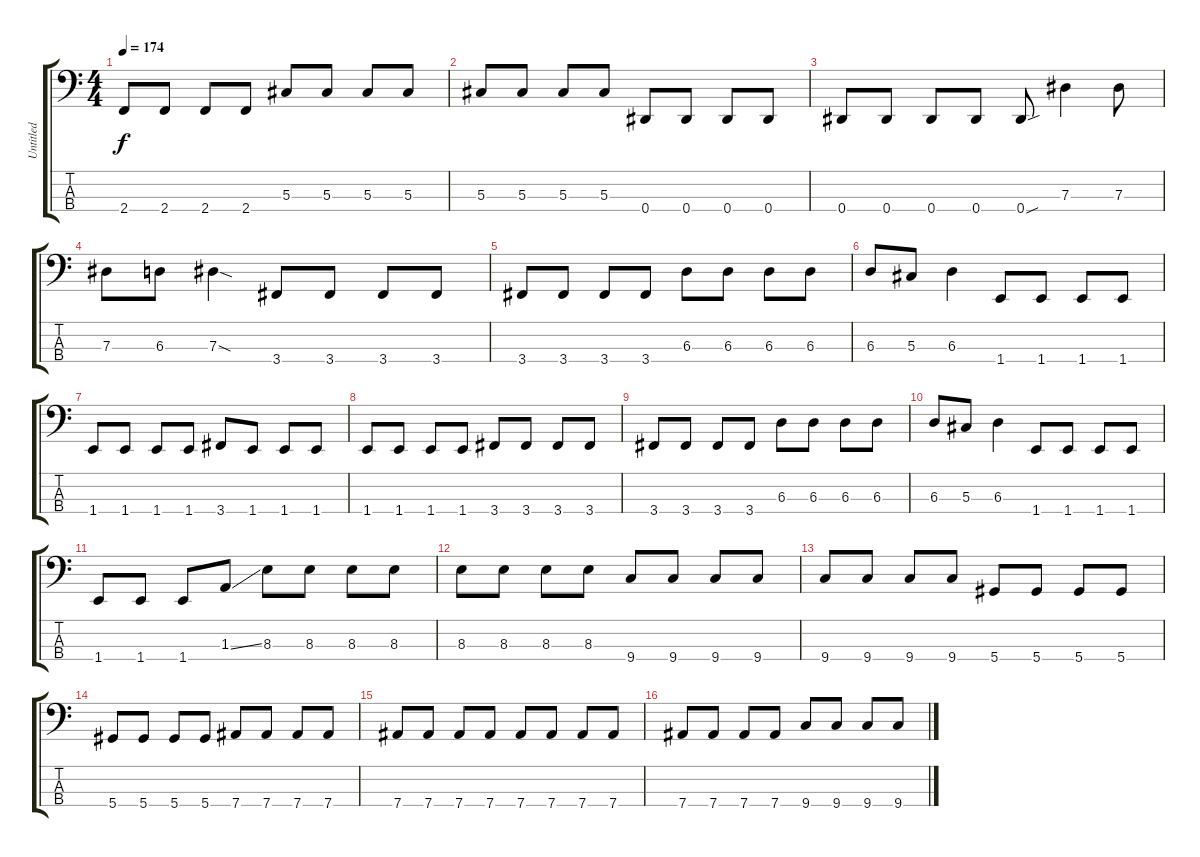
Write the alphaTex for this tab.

\track ("Untitled" "Untitled") {instrument electricbassfinger}
\staff {score tabs}
\tuning (Gb2 Db2 Ab1 Eb1) {hide}
\ts (4 4)
\tempo 174
\clef f4
\ks c
2.4.8{dy f} 2.4.8 2.4.8 2.4.8 5.3.8 5.3.8 5.3.8 5.3.8 |
5.3.8 5.3.8 5.3.8 5.3.8 0.4.8 0.4.8 0.4.8 0.4.8 |
0.4.8 0.4.8 0.4.8 0.4.8 0.4{sou}.8 7.3.4 7.3.8 |
7.3.8 6.3.8 7.3{sod}.4 3.4.8 3.4.8 3.4.8 3.4.8 |
3.4.8 3.4.8 3.4.8 3.4.8 6.3.8 6.3.8 6.3.8 6.3.8 |
6.3.8 5.3.8 6.3.4 1.4.8 1.4.8 1.4.8 1.4.8 |
1.4.8 1.4.8 1.4.8 1.4.8 3.4.8 1.4.8 1.4.8 1.4.8 |
1.4.8 1.4.8 1.4.8 1.4.8 3.4.8 3.4.8 3.4.8 3.4.8 |
3.4.8 3.4.8 3.4.8 3.4.8 6.3.8 6.3.8 6.3.8 6.3.8 |
6.3.8 5.3.8 6.3.4 1.4.8 1.4.8 1.4.8 1.4.8 |
1.4.8 1.4.8 1.4.8 1.3{ss}.8 8.3.8 8.3.8 8.3.8 8.3.8 |
8.3.8 8.3.8 8.3.8 8.3.8 9.4.8 9.4.8 9.4.8 9.4.8 |
9.4.8 9.4.8 9.4.8 9.4.8 5.4.8 5.4.8 5.4.8 5.4.8 |
5.4.8 5.4.8 5.4.8 5.4.8 7.4.8 7.4.8 7.4.8 7.4.8 |
7.4.8 7.4.8 7.4.8 7.4.8 7.4.8 7.4.8 7.4.8 7.4.8 |
7.4.8 7.4.8 7.4.8 7.4.8 9.4.8 9.4.8 9.4.8 9.4.8
